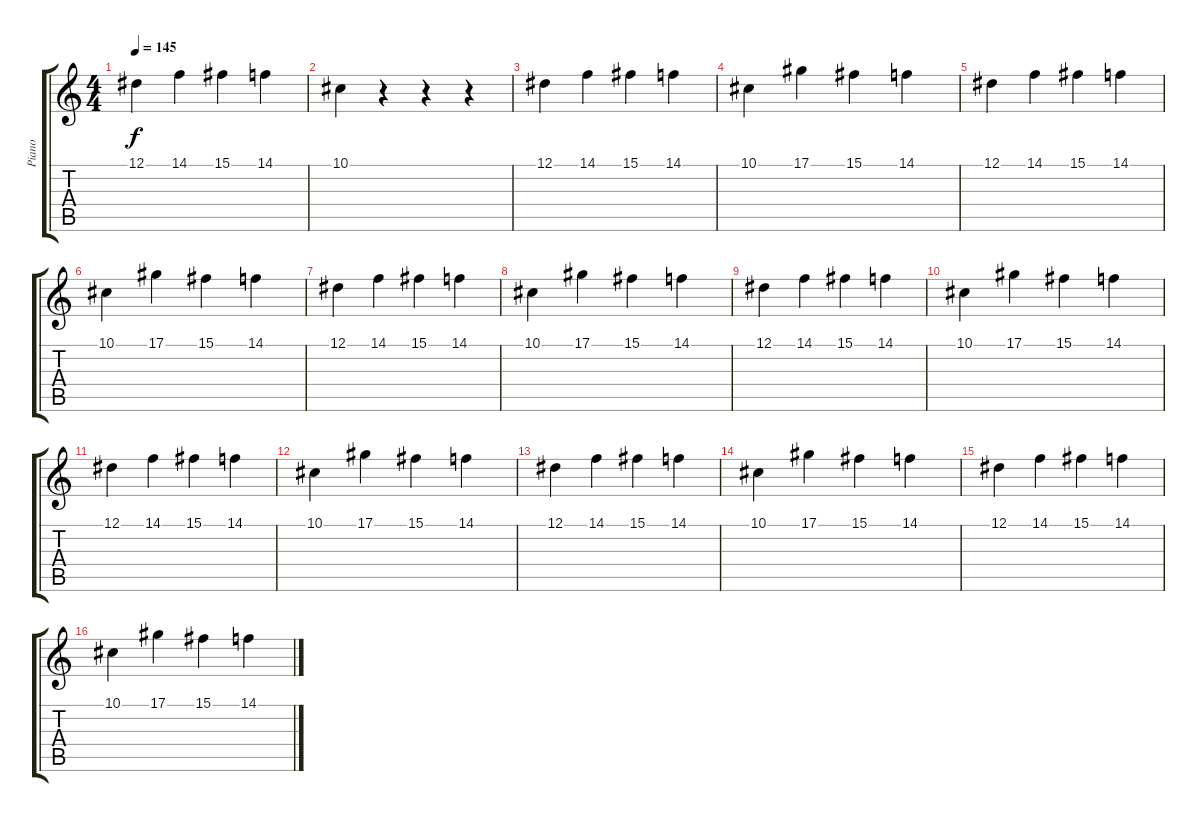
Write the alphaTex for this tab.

\track ("Piano" "Piano") {instrument honkytonkpiano}
\staff {score tabs}
\tuning (Eb4 Bb3 Gb3 Db3 Ab2 Db2) {hide}
\ts (4 4)
\tempo 145
\clef g2
\ks c
12.1.4{dy f} 14.1.4 15.1.4 14.1.4 |
10.1.4 r.4 r.4 r.4 |
12.1.4 14.1.4 15.1.4 14.1.4 |
10.1.4 17.1.4 15.1.4 14.1.4 |
12.1.4 14.1.4 15.1.4 14.1.4 |
10.1.4 17.1.4 15.1.4 14.1.4 |
12.1.4 14.1.4 15.1.4 14.1.4 |
10.1.4 17.1.4 15.1.4 14.1.4 |
12.1.4 14.1.4 15.1.4 14.1.4 |
10.1.4 17.1.4 15.1.4 14.1.4 |
12.1.4 14.1.4 15.1.4 14.1.4 |
10.1.4 17.1.4 15.1.4 14.1.4 |
12.1.4 14.1.4 15.1.4 14.1.4 |
10.1.4 17.1.4 15.1.4 14.1.4 |
12.1.4 14.1.4 15.1.4 14.1.4 |
10.1.4 17.1.4 15.1.4 14.1.4
